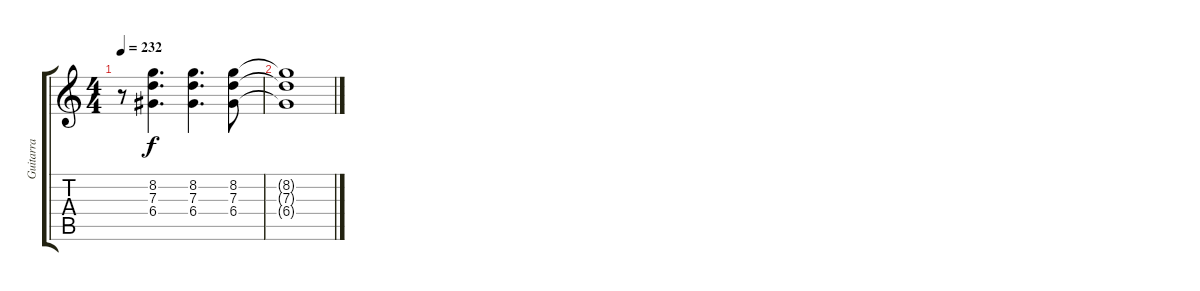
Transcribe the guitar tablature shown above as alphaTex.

\track ("Guitarra" "Guitarra") {instrument electricguitarjazz}
\staff {score tabs}
\tuning (E4 B3 G3 D3 A2 E2) {hide}
\ts (4 4)
\tempo 232
\clef g2
\ks c
r.8{dy f} (8.2 7.3 6.4).4{d} (8.2 7.3 6.4).4{d} (8.2 7.3 6.4).8 |
(8.2{t} 7.3{t} 6.4{t}).1
